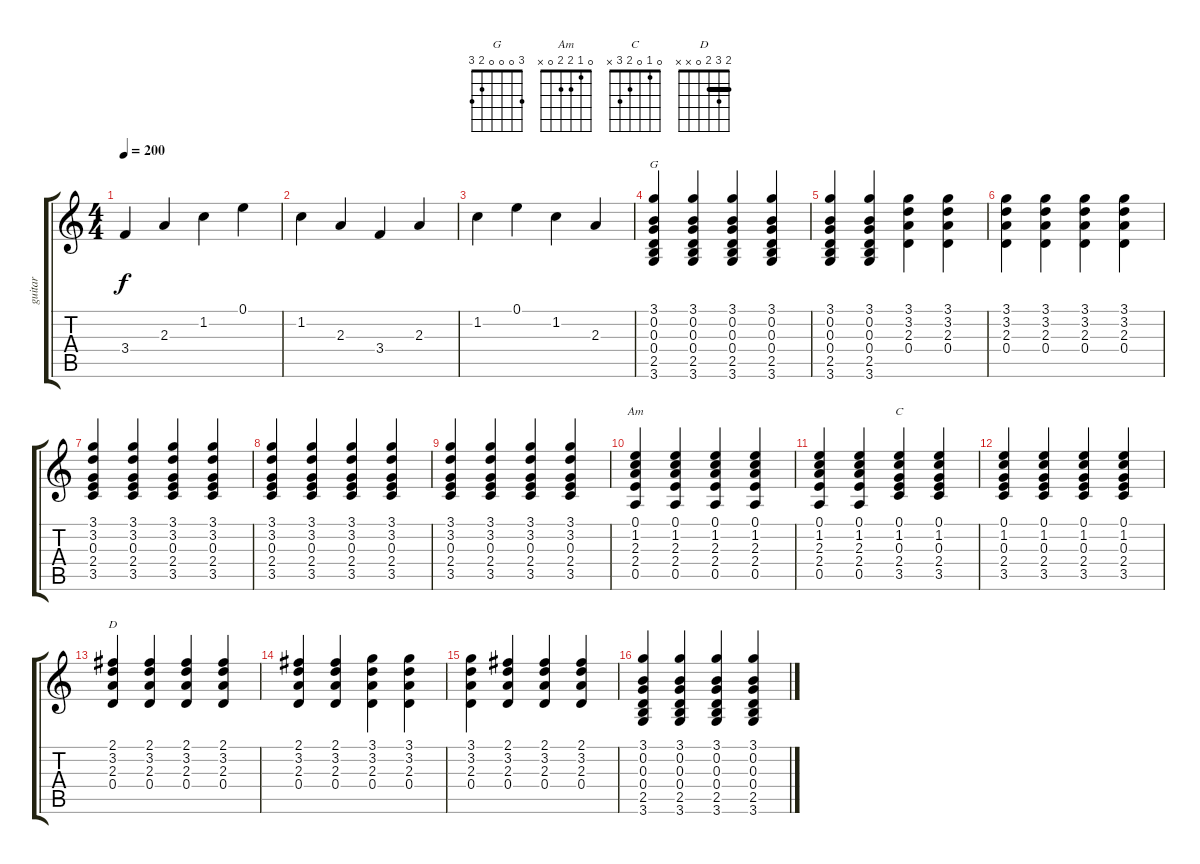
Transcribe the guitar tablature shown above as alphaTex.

\track ("guitar" "guitar") {instrument electricguitarjazz}
\staff {score tabs}
\tuning (E4 B3 G3 D3 A2 E2) {hide}
\chord ("G" 3 0 0 0 2 3)
\chord ("Am" 0 1 2 2 0 x)
\chord ("C" 0 1 0 2 3 x)
\chord ("D" 2 3 2 0 x x) {barre 2}
\ts (4 4)
\tempo 200
\clef g2
\ks c
3.4.4{dy f} 2.3.4 1.2.4 0.1.4 |
1.2.4 2.3.4 3.4.4 2.3.4 |
1.2.4 0.1.4 1.2.4 2.3.4 |
(3.1 0.2 0.3 0.4 2.5 3.6).4{ch "G"} (3.1 0.2 0.3 0.4 2.5 3.6).4 (3.1 0.2 0.3 0.4 2.5 3.6).4 (3.1 0.2 0.3 0.4 2.5 3.6).4 |
(3.1 0.2 0.3 0.4 2.5 3.6).4 (3.1 0.2 0.3 0.4 2.5 3.6).4 (3.1 3.2 2.3 0.4).4 (3.1 3.2 2.3 0.4).4 |
(3.1 3.2 2.3 0.4).4 (3.1 3.2 2.3 0.4).4 (3.1 3.2 2.3 0.4).4 (3.1 3.2 2.3 0.4).4 |
(3.1 3.2 0.3 2.4 3.5).4 (3.1 3.2 0.3 2.4 3.5).4 (3.1 3.2 0.3 2.4 3.5).4 (3.1 3.2 0.3 2.4 3.5).4 |
(3.1 3.2 0.3 2.4 3.5).4 (3.1 3.2 0.3 2.4 3.5).4 (3.1 3.2 0.3 2.4 3.5).4 (3.1 3.2 0.3 2.4 3.5).4 |
(3.1 3.2 0.3 2.4 3.5).4 (3.1 3.2 0.3 2.4 3.5).4 (3.1 3.2 0.3 2.4 3.5).4 (3.1 3.2 0.3 2.4 3.5).4 |
(0.1 1.2 2.3 2.4 0.5).4{ch "Am"} (0.1 1.2 2.3 2.4 0.5).4 (0.1 1.2 2.3 2.4 0.5).4 (0.1 1.2 2.3 2.4 0.5).4 |
(0.1 1.2 2.3 2.4 0.5).4 (0.1 1.2 2.3 2.4 0.5).4 (0.1 1.2 0.3 2.4 3.5).4{ch "C"} (0.1 1.2 0.3 2.4 3.5).4 |
(0.1 1.2 0.3 2.4 3.5).4 (0.1 1.2 0.3 2.4 3.5).4 (0.1 1.2 0.3 2.4 3.5).4 (0.1 1.2 0.3 2.4 3.5).4 |
(2.1 3.2 2.3 0.4).4{ch "D"} (2.1 3.2 2.3 0.4).4 (2.1 3.2 2.3 0.4).4 (2.1 3.2 2.3 0.4).4 |
(2.1 3.2 2.3 0.4).4 (2.1 3.2 2.3 0.4).4 (3.1 3.2 2.3 0.4).4 (3.1 3.2 2.3 0.4).4 |
(3.1 3.2 2.3 0.4).4 (2.1 3.2 2.3 0.4).4 (2.1 3.2 2.3 0.4).4 (2.1 3.2 2.3 0.4).4 |
(3.1 0.2 0.3 0.4 2.5 3.6).4 (3.1 0.2 0.3 0.4 2.5 3.6).4 (3.1 0.2 0.3 0.4 2.5 3.6).4 (3.1 0.2 0.3 0.4 2.5 3.6).4
